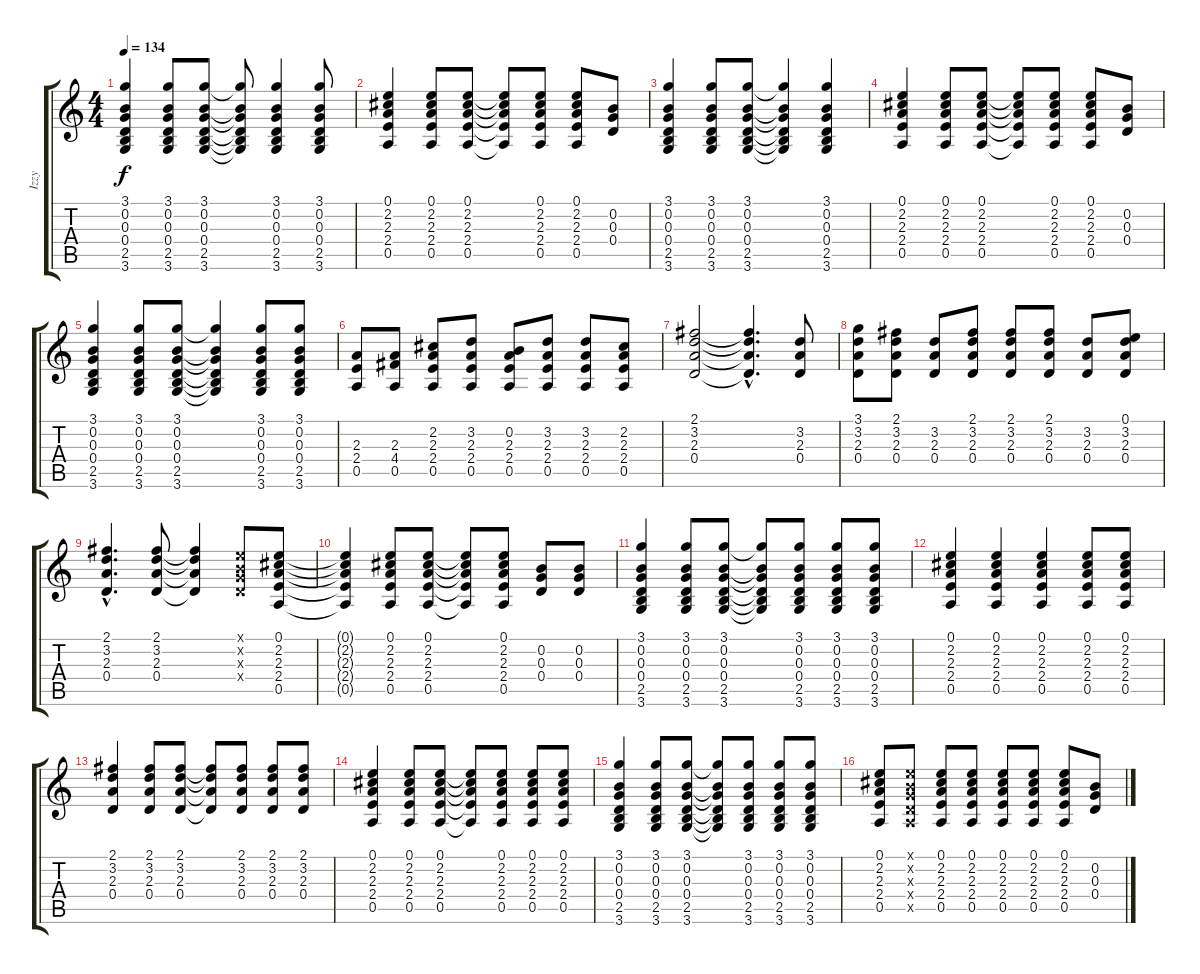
\track ("Izzy" "Izzy") {instrument acousticguitarnylon}
\staff {score tabs}
\tuning (E4 B3 G3 D3 A2 E2) {hide}
\ts (4 4)
\tempo 134
\clef g2
\ks c
(3.1 0.2 0.3 0.4 2.5 3.6).4{dy f} (3.1 0.2 0.3 0.4 2.5 3.6).8 (3.1 0.2 0.3 0.4 2.5 3.6).8 (3.1{t} 0.2{t} 0.3{t} 0.4{t} 2.5{t} 3.6{t}).8 (3.1 0.2 0.3 0.4 2.5 3.6).4 (3.1 0.2 0.3 0.4 2.5 3.6).8 |
(0.1 2.2 2.3 2.4 0.5).4 (0.1 2.2 2.3 2.4 0.5).8 (0.1 2.2 2.3 2.4 0.5).8 (0.1{t} 2.2{t} 2.3{t} 2.4{t} 0.5{t}).8 (0.1 2.2 2.3 2.4 0.5).8 (0.1 2.2 2.3 2.4 0.5).8 (0.2 0.3 0.4).8 |
(3.1 0.2 0.3 0.4 2.5 3.6).4 (3.1 0.2 0.3 0.4 2.5 3.6).8 (3.1 0.2 0.3 0.4 2.5 3.6).8 (3.1{t} 0.2{t} 0.3{t} 0.4{t} 2.5{t} 3.6{t}).4 (3.1 0.2 0.3 0.4 2.5 3.6).4 |
(0.1 2.2 2.3 2.4 0.5).4 (0.1 2.2 2.3 2.4 0.5).8 (0.1 2.2 2.3 2.4 0.5).8 (0.1{t} 2.2{t} 2.3{t} 2.4{t} 0.5{t}).8 (0.1 2.2 2.3 2.4 0.5).8 (0.1 2.2 2.3 2.4 0.5).8 (0.2 0.3 0.4).8 |
(3.1 0.2 0.3 0.4 2.5 3.6).4 (3.1 0.2 0.3 0.4 2.5 3.6).8 (3.1 0.2 0.3 0.4 2.5 3.6).8 (3.1{t} 0.2{t} 0.3{t} 0.4{t} 2.5{t} 3.6{t}).4 (3.1 0.2 0.3 0.4 2.5 3.6).8 (3.1 0.2 0.3 0.4 2.5 3.6).8 |
(2.3 2.4 0.5).8 (2.3 4.4 0.5).8 (2.2 2.3 2.4 0.5).8 (3.2 2.3 2.4 0.5).8 (0.2 2.3 2.4 0.5).8 (3.2 2.3 2.4 0.5).8 (3.2 2.3 2.4 0.5).8 (2.2 2.3 2.4 0.5).8 |
(2.1 3.2 2.3 0.4).2 (2.1{hac t} 3.2{hac t} 2.3{hac t} 0.4{hac t}).4{d} (3.2 2.3 0.4).8 |
(3.1 3.2 2.3 0.4).8 (2.1 3.2 2.3 0.4).8 (3.2 2.3 0.4).8 (2.1 3.2 2.3 0.4).8 (2.1 3.2 2.3 0.4).8 (2.1 3.2 2.3 0.4).8 (3.2 2.3 0.4).8 (0.1 3.2 2.3 0.4).8 |
(2.1{hac} 3.2{hac} 2.3{hac} 0.4{hac}).4{d} (2.1 3.2 2.3 0.4).8 (2.1{t} 3.2{t} 2.3{t} 0.4{t}).4 (0.1{x} 0.2{x} 0.3{x} 0.4{x}).8 (0.1 2.2 2.3 2.4 0.5).8 |
(0.1{t} 2.2{t} 2.3{t} 2.4{t} 0.5{t}).4 (0.1 2.2 2.3 2.4 0.5).8 (0.1 2.2 2.3 2.4 0.5).8 (0.1{t} 2.2{t} 2.3{t} 2.4{t} 0.5{t}).8 (0.1 2.2 2.3 2.4 0.5).8 (0.2 0.3 0.4).8 (0.2 0.3 0.4).8 |
(3.1 0.2 0.3 0.4 2.5 3.6).4 (3.1 0.2 0.3 0.4 2.5 3.6).8 (3.1 0.2 0.3 0.4 2.5 3.6).8 (3.1{t} 0.2{t} 0.3{t} 0.4{t} 2.5{t} 3.6{t}).8 (3.1 0.2 0.3 0.4 2.5 3.6).8 (3.1 0.2 0.3 0.4 2.5 3.6).8 (3.1 0.2 0.3 0.4 2.5 3.6).8 |
(0.1 2.2 2.3 2.4 0.5).4 (0.1 2.2 2.3 2.4 0.5).4 (0.1 2.2 2.3 2.4 0.5).4 (0.1 2.2 2.3 2.4 0.5).8 (0.1 2.2 2.3 2.4 0.5).8 |
(2.1 3.2 2.3 0.4).4 (2.1 3.2 2.3 0.4).8 (2.1 3.2 2.3 0.4).8 (2.1{t} 3.2{t} 2.3{t} 0.4{t}).8 (2.1 3.2 2.3 0.4).8 (2.1 3.2 2.3 0.4).8 (2.1 3.2 2.3 0.4).8 |
(0.1 2.2 2.3 2.4 0.5).4 (0.1 2.2 2.3 2.4 0.5).8 (0.1 2.2 2.3 2.4 0.5).8 (0.1{t} 2.2{t} 2.3{t} 2.4{t} 0.5{t}).8 (0.1 2.2 2.3 2.4 0.5).8 (0.1 2.2 2.3 2.4 0.5).8 (0.1 2.2 2.3 2.4 0.5).8 |
(3.1 0.2 0.3 0.4 2.5 3.6).4 (3.1 0.2 0.3 0.4 2.5 3.6).8 (3.1 0.2 0.3 0.4 2.5 3.6).8 (3.1{t} 0.2{t} 0.3{t} 0.4{t} 2.5{t} 3.6{t}).8 (3.1 0.2 0.3 0.4 2.5 3.6).8 (3.1 0.2 0.3 0.4 2.5 3.6).8 (3.1 0.2 0.3 0.4 2.5 3.6).8 |
(0.1 2.2 2.3 2.4 0.5).8 (0.1{x} 0.2{x} 0.3{x} 0.4{x} 0.5{x}).8 (0.1 2.2 2.3 2.4 0.5).8 (0.1 2.2 2.3 2.4 0.5).8 (0.1 2.2 2.3 2.4 0.5).8 (0.1 2.2 2.3 2.4 0.5).8 (0.1 2.2 2.3 2.4 0.5).8 (0.2 0.3 0.4).8
